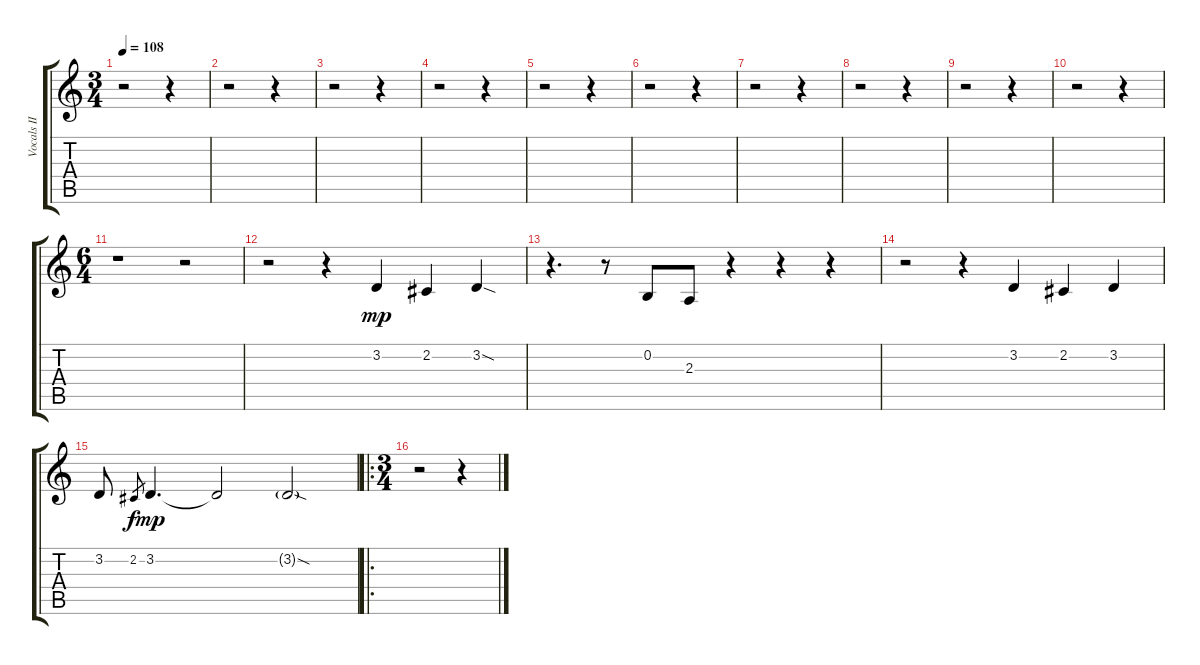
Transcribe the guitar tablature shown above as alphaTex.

\track ("Vocals II" "Vocals II") {instrument oboe}
\staff {score tabs}
\tuning (E4 B3 G3 D3 A2 E2) {hide}
\ts (3 4)
\tempo 108
\clef g2
\ks c
r.2{dy mp} r.4 |
r.2 r.4 |
r.2 r.4 |
r.2 r.4 |
r.2 r.4 |
r.2 r.4 |
r.2 r.4 |
r.2 r.4 |
r.2 r.4 |
r.2{volume 16} r.4 |
\ts (6 4)
r.1 r.2 |
r.2 r.4 3.2.4 2.2.4 3.2{sod}.4 |
r.4{d} r.8 0.2.8 2.3.8 r.4 r.4 r.4 |
r.2 r.4 3.2.4 2.2.4 3.2.4 |
3.2.8 2.2.8{gr dy f} 3.2.4{d dy mp} 3.2{t}.2 3.2{sod g}.2 |
\ro
\ts (3 4)
r.2 r.4
